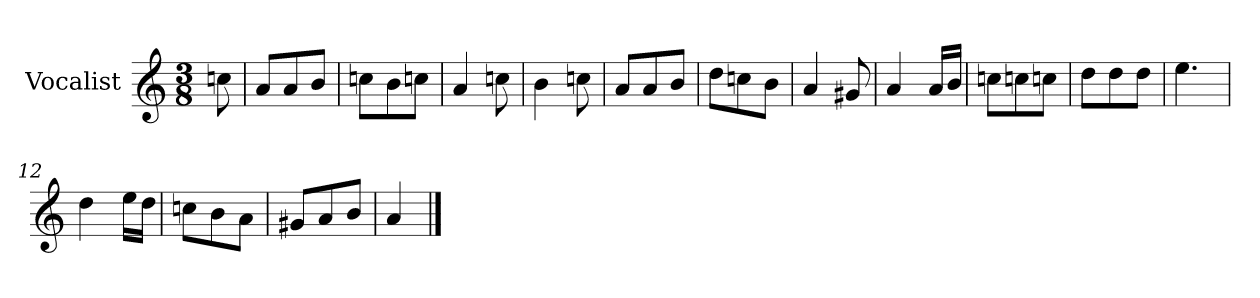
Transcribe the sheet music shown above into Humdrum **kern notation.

**kern
*part1
*staff1
*I"Vocalist
*k[]
*a:
*M3/8
=
8ccn
=1
8aL
8a
8bJ
=2
8ccnL
8b
8ccnJ
=3
4a
8ccn
=4
4b
8ccn
=5
8aL
8a
8bJ
=6
8ddL
8ccn
8bJ
=7
4a
8g#X
=8
4a
16aLL
16bJJ
=9
8ccnL
8ccn
8ccnJ
=10
8ddL
8dd
8ddJ
=11
4.ee
=12
4dd
16eeLL
16ddJJ
=13
8ccnL
8b
8aJ
=14
8g#XL
8a
8bJ
=15
4a
==
*-
